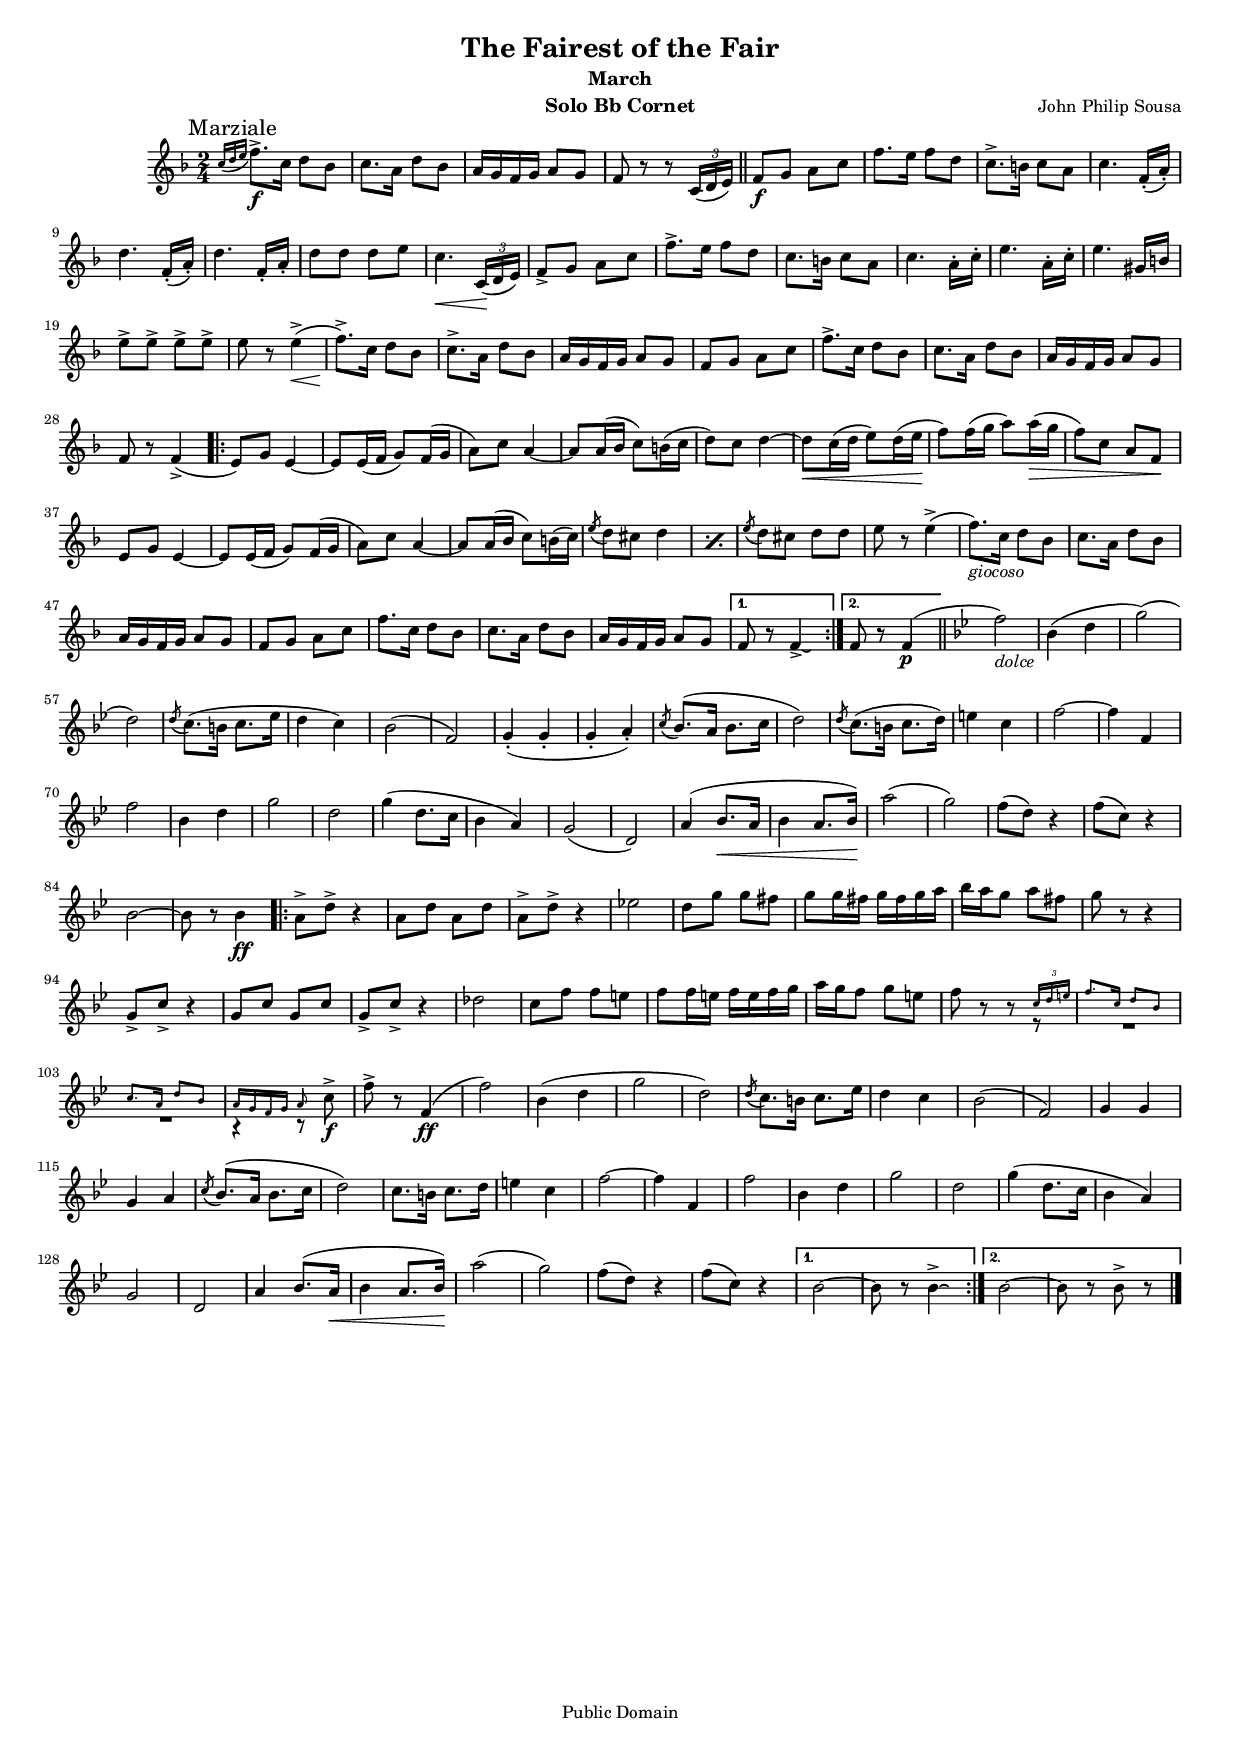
#(ly:set-option 'point-and-click #f)
\version "2.12.2"
\include "JPSFotF.ly"

#(set-global-staff-size 15)
\paper {
  between-system-padding = #1
}

\header {
  title = "The Fairest of the Fair"
  subtitle = "March"
  composer = "John Philip Sousa"
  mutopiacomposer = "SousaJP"
  instrument = "Solo Bb Cornet"
  date = "1908"
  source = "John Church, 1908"
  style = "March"
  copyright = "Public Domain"
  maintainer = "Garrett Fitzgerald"
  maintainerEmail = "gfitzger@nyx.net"
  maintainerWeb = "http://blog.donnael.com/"
}



\score {
  \new Staff { 
    \set Staff.midiInstrument = "trumpet"
    \override Score.RehearsalMark #'break-align-symbol = #'time-signature
    \mark "Marziale"
    \cornetInBbSolo
  }
  
  \layout {}
  \midi {
    \context {
      \Score
      tempoWholesPerMinute = #(ly:make-moment 120 4)
    }
  }
}

